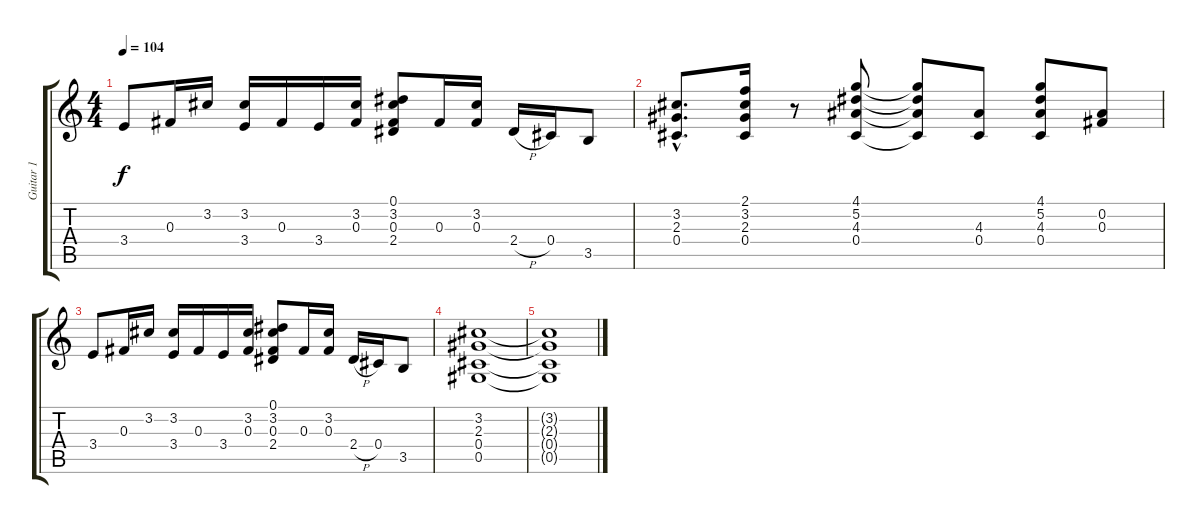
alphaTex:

\track ("Guitar 1" "Guitar 1") {instrument overdrivenguitar}
\staff {score tabs}
\tuning (Eb4 Bb3 Gb3 Db3 Ab2 Eb2) {hide}
\ts (4 4)
\tempo 104
\clef g2
\ks c
3.4.8{dy f} 0.3.16 3.2.16 (3.2 3.4).16 0.3.16 3.4.16 (3.2 0.3).16 (0.1 3.2 0.3 2.4).8 0.3.16 (3.2 0.3).16 2.4{h}.16 0.4.16 3.5.8 |
(3.2{hac} 2.3{hac} 0.4{hac}).8{d} (2.1 3.2 2.3 0.4).16 r.8 (4.1 5.2 4.3 0.4).8 (4.1{t} 5.2{t} 4.3{t} 0.4{t}).8 (4.3 0.4).8 (4.1 5.2 4.3 0.4).8 (0.2 0.3).8 |
3.4.8 0.3.16 3.2.16 (3.2 3.4).16 0.3.16 3.4.16 (3.2 0.3).16 (0.1 3.2 0.3 2.4).8 0.3.16 (3.2 0.3).16 2.4{h}.16 0.4.16 3.5.8 |
(3.2 2.3 0.4 0.5).1 |
(3.2{t} 2.3{t} 0.4{t} 0.5{t}).1
